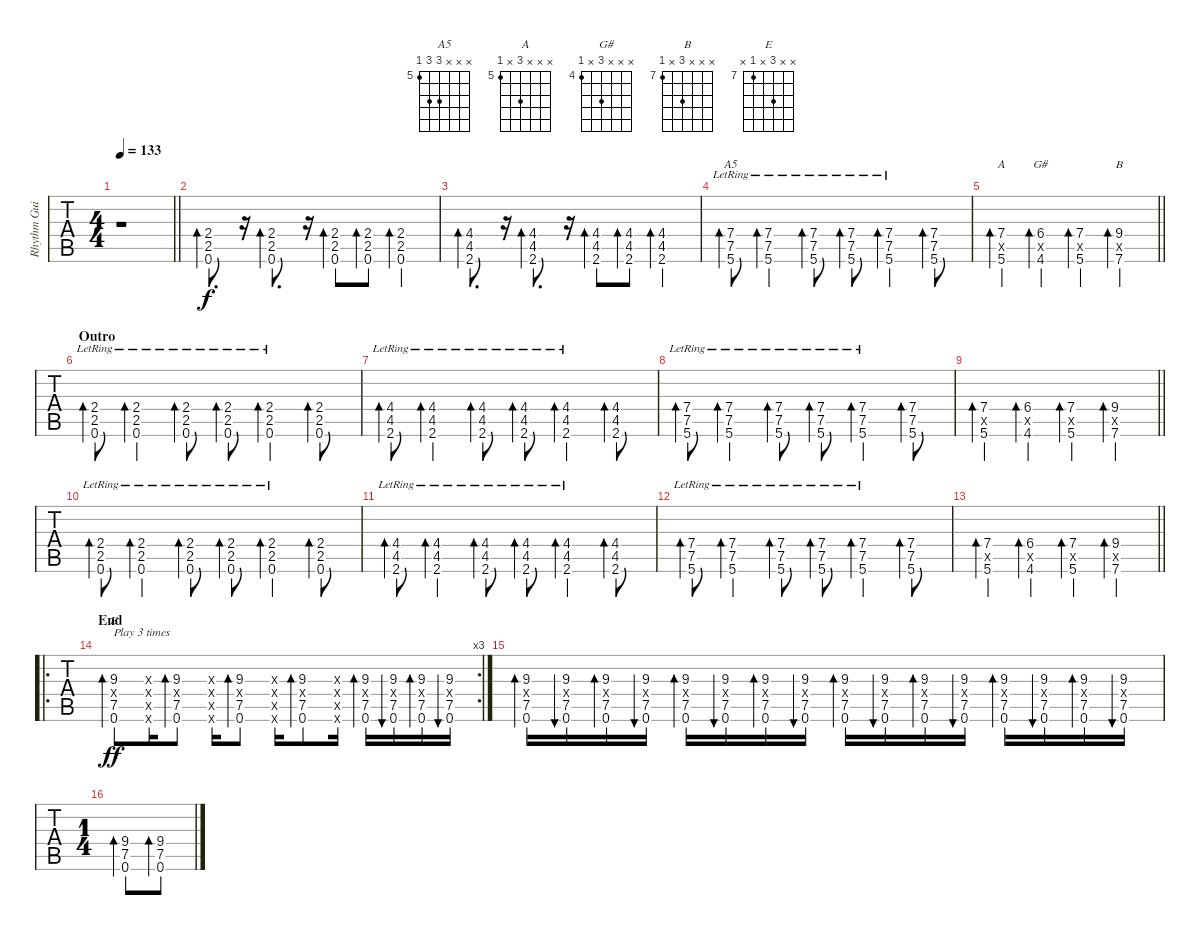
\track ("Rhythm Guitar" "Rhythm Gui") {instrument overdrivenguitar}
\staff {tabs}
\tuning (E4 B3 G3 D3 A2 E2) {hide}
\chord ("A5" x x x 7 7 5) {firstfret 5}
\chord ("A" x x x 7 x 5) {firstfret 5}
\chord ("G#" x x x 6 x 4) {firstfret 4}
\chord ("B" x x x 9 x 7) {firstfret 7}
\chord ("E" x x 9 x 7 x) {firstfret 7}
\ts (4 4)
\tempo 133
\clef g2
\barLineRight lightlight
\ks c
r.1{dy f} |
(2.4 2.5 0.6).8{d bd 120 volume 13 balance 3} r.16 (2.4 2.5 0.6).8{d bd 120} r.16 (2.4 2.5 0.6).8{bd 120} (2.4 2.5 0.6).8{bd 120} (2.4 2.5 0.6).4{bd 120} |
(4.4 4.5 2.6).8{d bd 120} r.16 (4.4 4.5 2.6).8{d bd 120} r.16 (4.4 4.5 2.6).8{bd 120} (4.4 4.5 2.6).8{bd 120} (4.4 4.5 2.6).4{bd 120} |
(7.4{lr} 7.5{lr} 5.6{lr}).8{bd 120 ch "A5"} (7.4{lr} 7.5{lr} 5.6{lr}).4{bd 120} (7.4{lr} 7.5{lr} 5.6{lr}).8{bd 120} (7.4{lr} 7.5{lr} 5.6{lr}).8{bd 120} (7.4{lr} 7.5{lr} 5.6{lr}).4{bd 120} (7.4 7.5 5.6).8{bd 120} |
\barLineRight lightlight
(7.4 0.5{x} 5.6).4{bd 60 ch "A"} (6.4 0.5{x} 4.6).4{bd 60 ch "G#"} (7.4 0.5{x} 5.6).4{bd 60} (9.4 0.5{x} 7.6).4{bd 60 ch "B"} |
\section ("" "Outro")
(2.4{lr} 2.5{lr} 0.6{lr}).8{bd 120} (2.4{lr} 2.5{lr} 0.6{lr}).4{bd 120} (2.4{lr} 2.5{lr} 0.6{lr}).8{bd 120} (2.4{lr} 2.5{lr} 0.6{lr}).8{bd 120} (2.4{lr} 2.5{lr} 0.6{lr}).4{bd 120} (2.4 2.5 0.6).8{bd 120} |
(4.4{lr} 4.5{lr} 2.6{lr}).8{bd 120} (4.4{lr} 4.5{lr} 2.6{lr}).4{bd 120} (4.4{lr} 4.5{lr} 2.6{lr}).8{bd 120} (4.4{lr} 4.5{lr} 2.6{lr}).8{bd 120} (4.4{lr} 4.5{lr} 2.6{lr}).4{bd 120} (4.4 4.5 2.6).8{bd 120} |
(7.4{lr} 7.5{lr} 5.6{lr}).8{bd 120} (7.4{lr} 7.5{lr} 5.6{lr}).4{bd 120} (7.4{lr} 7.5{lr} 5.6{lr}).8{bd 120} (7.4{lr} 7.5{lr} 5.6{lr}).8{bd 120} (7.4{lr} 7.5{lr} 5.6{lr}).4{bd 120} (7.4 7.5 5.6).8{bd 120} |
\barLineRight lightlight
(7.4 0.5{x} 5.6).4{bd 60} (6.4 0.5{x} 4.6).4{bd 60} (7.4 0.5{x} 5.6).4{bd 60} (9.4 0.5{x} 7.6).4{bd 60} |
(2.4{lr} 2.5{lr} 0.6{lr}).8{bd 120} (2.4{lr} 2.5{lr} 0.6{lr}).4{bd 120} (2.4{lr} 2.5{lr} 0.6{lr}).8{bd 120} (2.4{lr} 2.5{lr} 0.6{lr}).8{bd 120} (2.4{lr} 2.5{lr} 0.6{lr}).4{bd 120} (2.4 2.5 0.6).8{bd 120} |
(4.4{lr} 4.5{lr} 2.6{lr}).8{bd 120} (4.4{lr} 4.5{lr} 2.6{lr}).4{bd 120} (4.4{lr} 4.5{lr} 2.6{lr}).8{bd 120} (4.4{lr} 4.5{lr} 2.6{lr}).8{bd 120} (4.4{lr} 4.5{lr} 2.6{lr}).4{bd 120} (4.4 4.5 2.6).8{bd 120} |
(7.4{lr} 7.5{lr} 5.6{lr}).8{bd 120} (7.4{lr} 7.5{lr} 5.6{lr}).4{bd 120} (7.4{lr} 7.5{lr} 5.6{lr}).8{bd 120} (7.4{lr} 7.5{lr} 5.6{lr}).8{bd 120} (7.4{lr} 7.5{lr} 5.6{lr}).4{bd 120} (7.4 7.5 5.6).8{bd 120} |
\barLineRight lightlight
(7.4 0.5{x} 5.6).4{bd 60} (6.4 0.5{x} 4.6).4{bd 60} (7.4 0.5{x} 5.6).4{bd 60} (9.4 0.5{x} 7.6).4{bd 60} |
\ro
\rc 3
\section ("" "End")
(9.3 0.4{x} 7.5 0.6).8{bd 30 ch "E" txt "Play 3 times" dy ff} (9.3{x} 0.4{x} 7.5{x} 0.6{x}).16 (9.3 0.4{x} 7.5 0.6).8{bd 30} (9.3{x} 0.4{x} 7.5{x} 0.6{x}).16 (9.3 0.4{x} 7.5 0.6).8{bd 30} (9.3{x} 0.4{x} 7.5{x} 0.6{x}).16 (9.3 0.4{x} 7.5 0.6).8{bd 30} (9.3{x} 0.4{x} 7.5{x} 0.6{x}).16 (9.3 0.4{x} 7.5 0.6).16{bd 30} (9.3 0.4{x} 7.5 0.6).16{bu 30} (9.3 0.4{x} 7.5 0.6).16{bd 30} (9.3 0.4{x} 7.5 0.6).16{bu 30} |
(9.3 0.4{x} 7.5 0.6).16{bd 30} (9.3 0.4{x} 7.5 0.6).16{bu 30} (9.3 0.4{x} 7.5 0.6).16{bd 30} (9.3 0.4{x} 7.5 0.6).16{bu 30} (9.3 0.4{x} 7.5 0.6).16{bd 30} (9.3 0.4{x} 7.5 0.6).16{bu 30} (9.3 0.4{x} 7.5 0.6).16{bd 30} (9.3 0.4{x} 7.5 0.6).16{bu 30} (9.3 0.4{x} 7.5 0.6).16{bd 30} (9.3 0.4{x} 7.5 0.6).16{bu 30} (9.3 0.4{x} 7.5 0.6).16{bd 30} (9.3 0.4{x} 7.5 0.6).16{bu 30} (9.3 0.4{x} 7.5 0.6).16{bd 30} (9.3 0.4{x} 7.5 0.6).16{bu 30} (9.3 0.4{x} 7.5 0.6).16{bd 30} (9.3 0.4{x} 7.5 0.6).16{bu 30} |
\ts (1 4)
(9.4 7.5 0.6).8{bd 30} (9.4 7.5 0.6).8{bd 30}
